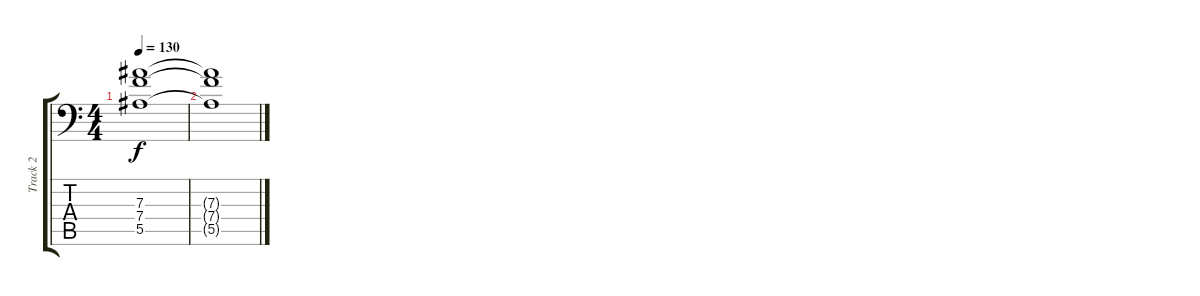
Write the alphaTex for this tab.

\track ("Track 2" "Track 2") {instrument distortionguitar}
\staff {score tabs}
\tuning (C4 G3 Eb3 Bb2 F2 Bb1) {hide}
\ts (4 4)
\tempo 130
\clef f4
\ks c
(7.3{t} 7.4{t} 5.5{t}).1{dy f} |
(7.3{t} 7.4{t} 5.5{t}).1
